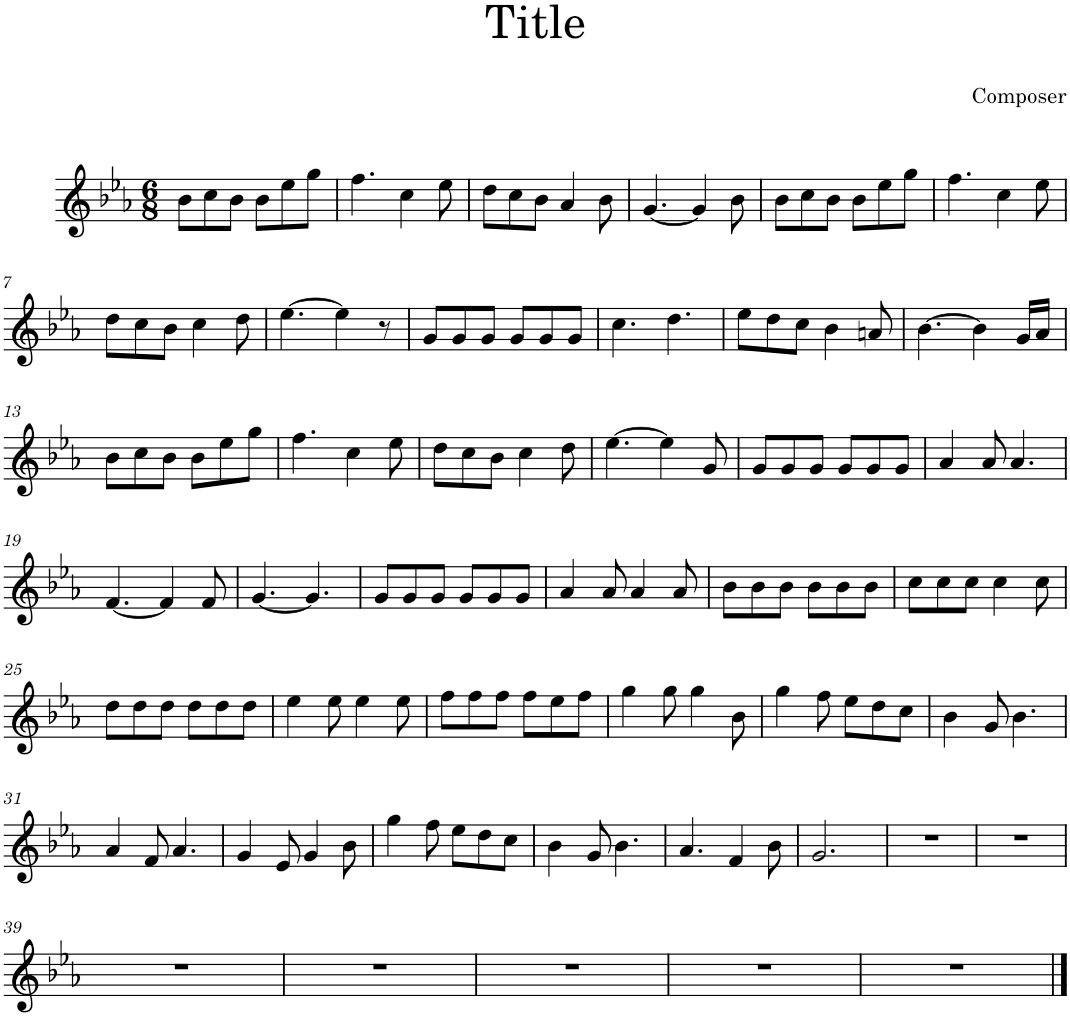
**kern
*part1
*staff1
*I"Piano
*I'Pno.
*clefG2
*k[b-e-a-]
*M6/8
=1
8b-\L
8cc\
8b-\J
8b-\L
8ee-\
8gg\J
=2
4.ff\
4cc\
8ee-\
=3
8dd\L
8cc\
8b-\J
4a-/
8b-\
=4
[4.g/
4g/]
8b-\
=5
8b-\L
8cc\
8b-\J
8b-\L
8ee-\
8gg\J
=6
4.ff\
4cc\
8ee-\
!!LO:LB:g=z
=7
8dd\L
8cc\
8b-\J
4cc\
8dd\
=8
[4.ee-\
4ee-\]
8r
=9
8g/L
8g/
8g/J
8g/L
8g/
8g/J
=10
4.cc\
4.dd\
=11
8ee-\L
8dd\
8cc\J
4b-\
8an/
=12
[4.b-\
4b-\]
16g/LL
16a-/JJ
!!LO:LB:g=z
=13
8b-\L
8cc\
8b-\J
8b-\L
8ee-\
8gg\J
=14
4.ff\
4cc\
8ee-\
=15
8dd\L
8cc\
8b-\J
4cc\
8dd\
=16
[4.ee-\
4ee-\]
8g/
=17
8g/L
8g/
8g/J
8g/L
8g/
8g/J
=18
4a-/
8a-/
4.a-/
!!LO:LB:g=z
=19
[4.f/
4f/]
8f/
=20
[4.g/
4.g/]
=21
8g/L
8g/
8g/J
8g/L
8g/
8g/J
=22
4a-/
8a-/
4a-/
8a-/
=23
8b-\L
8b-\
8b-\J
8b-\L
8b-\
8b-\J
=24
8cc\L
8cc\
8cc\J
4cc\
8cc\
!!LO:LB:g=z
=25
8dd\L
8dd\
8dd\J
8dd\L
8dd\
8dd\J
=26
4ee-\
8ee-\
4ee-\
8ee-\
=27
8ff\L
8ff\
8ff\J
8ff\L
8ee-\
8ff\J
=28
4gg\
8gg\
4gg\
8b-\
=29
4gg\
8ff\
8ee-\L
8dd\
8cc\J
=30
4b-\
8g/
4.b-\
!!LO:LB:g=z
=31
4a-/
8f/
4.a-/
=32
4g/
8e-/
4g/
8b-\
=33
4gg\
8ff\
8ee-\L
8dd\
8cc\J
=34
4b-\
8g/
4.b-\
=35
4.a-/
4f/
8b-\
=36
2.g/
=37
2.r
=38
2.r
!!LO:LB:g=z
=39
2.r
=40
2.r
=41
2.r
=42
2.r
=43
2.r
==
*-
